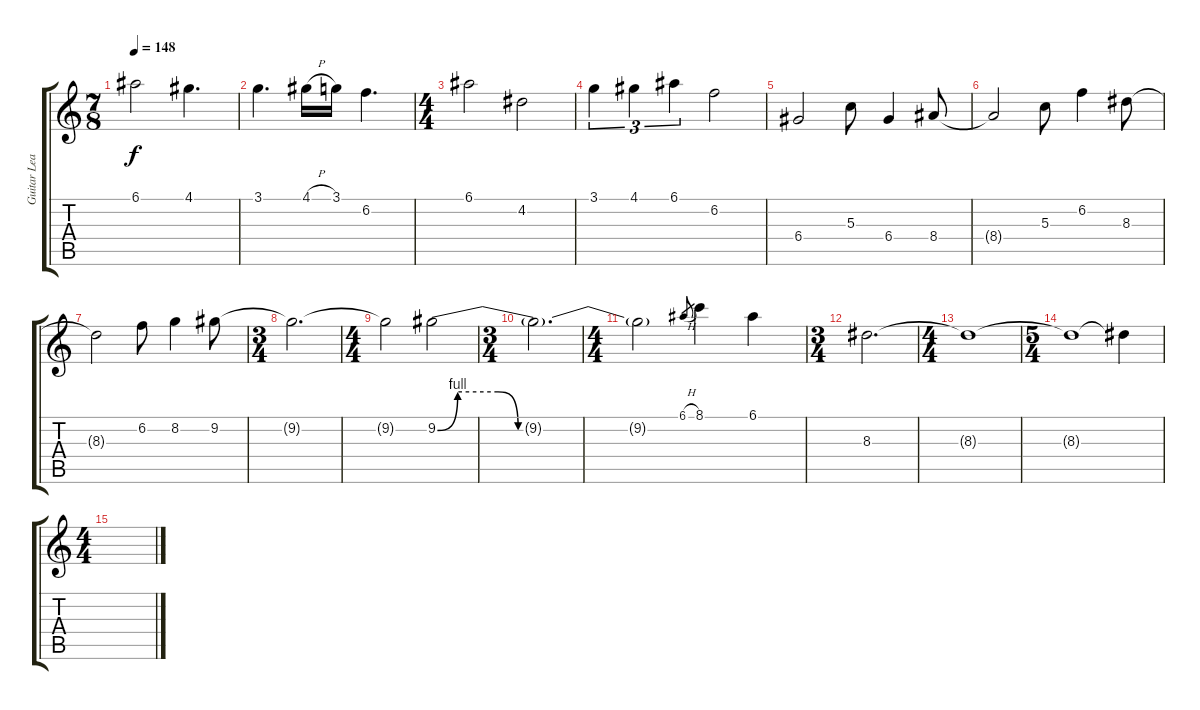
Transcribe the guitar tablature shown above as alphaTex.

\track ("Guitar Lead" "Guitar Lea") {instrument overdrivenguitar}
\staff {score tabs}
\tuning (E4 B3 G3 D3 A2 E2) {hide}
\ts (7 8)
\tempo 148
\clef g2
\ks c
6.1.2{dy f} 4.1.4{d} |
3.1.4{d} 4.1{h}.16 3.1.16 6.2.4{d} |
\ts (4 4)
6.1.2 4.2.2 |
3.1.4{tu (3 2)} 4.1.4{tu (3 2)} 6.1.4{tu (3 2)} 6.2.2 |
6.4.2 5.3.8 6.4.4 8.4.8 |
8.4{t}.2 5.3.8 6.2.4 8.3.8 |
8.3{t}.2 6.2.8 8.2.4 9.2.8 |
\ts (3 4)
9.2{t}.2{d} |
\ts (4 4)
9.2{t}.2 9.2{be (custom 0 0 5 4 15 4 20 0 60 0)}.2 |
\ts (3 4)
9.2{t}.2{d} |
\ts (4 4)
9.2{t}.2 6.1{h}.8{gr} 8.1.4 6.1.4 |
\ts (3 4)
8.3.2{d} |
\ts (4 4)
8.3{t}.1 |
\ts (5 4)
8.3{t}.1 8.3{t}.4 |
\ts (4 4)
